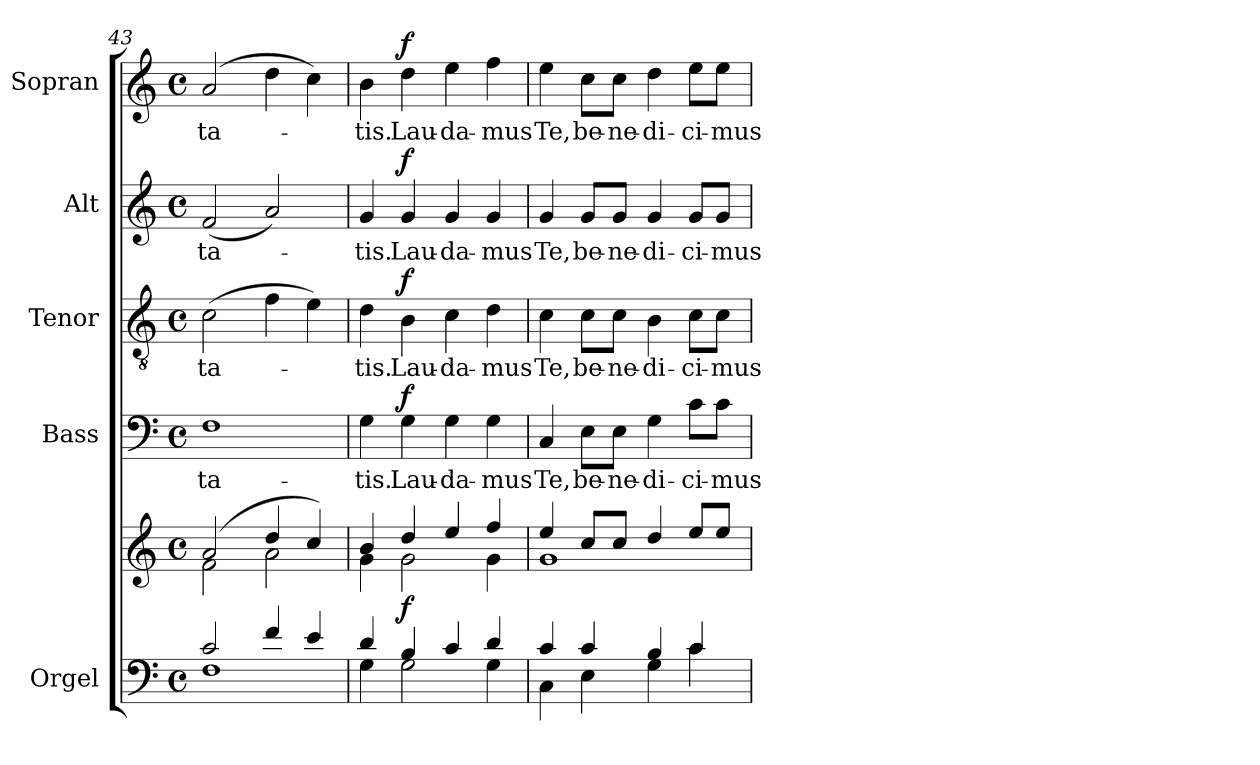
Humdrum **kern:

**kern	**kern	**dynam	**kern	**text	**dynam	**kern	**text	**dynam	**kern	**text	**dynam	**kern	**text	**dynam
*part5	*part5	*part5	*part4	*part4	*part4	*part3	*part3	*part3	*part2	*part2	*part2	*part1	*part1	*part1
*staff6	*staff5	*staff5/6	*staff4	*staff4	*staff4	*staff3	*staff3	*staff3	*staff2	*staff2	*staff2	*staff1	*staff1	*staff1
*I"Orgel	*	*	*I"Bass	*	*	*I"Tenor	*	*	*I"Alt	*	*	*I"Sopran	*	*
*I'Org.	*	*	*I'B.	*	*	*I'T.	*	*	*I'A.	*	*	*I'S.	*	*
*clefF4	*clefG2	*	*clefF4	*	*	*clefGv2	*	*	*clefG2	*	*	*clefG2	*	*
*k[]	*k[]	*	*k[]	*	*	*k[]	*	*	*k[]	*	*	*k[]	*	*
*C:	*C:	*	*C:	*	*	*C:	*	*	*C:	*	*	*C:	*	*
*M4/4	*M4/4	*	*M4/4	*	*	*M4/4	*	*	*M4/4	*	*	*M4/4	*	*
*met(c)	*met(c)	*	*met(c)	*	*	*met(c)	*	*	*met(c)	*	*	*met(c)	*	*
=43	=43	=43	=43	=43	=43	=43	=43	=43	=43	=43	=43	=43	=43	=43
*^	*^	*	*	*	*	*	*	*	*	*	*	*	*	*
!	!	!	!	!	!	!LO:LY:b	!	!	!LO:LY:b	!	!	!LO:LY:b	!	!	!LO:LY:b	!
2c/	1F	(2a/	2f\	.	1F	-ta-	.	(>2c\	-ta-	.	(<2f/	-ta-	.	(2a/	-ta-	.
4f/	.	4dd/	2a\	.	.	.	.	4f\	.	.	2a/)	.	.	4dd\	.	.
4e/	.	4cc/)	.	.	.	.	.	4e\)	.	.	.	.	.	4cc\)	.	.
!!LO:LB:g=z
=44	=44	=44	=44	=44	=44	=44	=44	=44	=44	=44	=44	=44	=44	=44	=44	=44
!	!	!	!	!	!	!LO:LY:b	!	!	!LO:LY:b	!	!	!LO:LY:b	!	!	!LO:LY:b	!
4d/	4G\	4b/	4g\	.	4G\	-tis.	.	4d\	-tis.	.	4g/	-tis.	.	4b\	-tis.	.
!	!	!	!	!LO:DY:b	!	!LO:LY:b	!LO:DY:a	!	!LO:LY:b	!LO:DY:a	!	!LO:LY:b	!LO:DY:a	!	!LO:LY:b	!LO:DY:a
4B/	2G\	4dd/	2g\	f	4G\	Lau-	f	4B\	Lau-	f	4g/	Lau-	f	4dd\	Lau-	f
!	!	!	!	!	!	!LO:LY:b	!	!	!LO:LY:b	!	!	!LO:LY:b	!	!	!LO:LY:b	!
4c/	.	4ee/	.	.	4G\	-da-	.	4c\	-da-	.	4g/	-da-	.	4ee\	-da-	.
!	!	!	!	!	!	!LO:LY:b	!	!	!LO:LY:b	!	!	!LO:LY:b	!	!	!LO:LY:b	!
4d/	4G\	4ff/	4g\	.	4G\	-mus	.	4d\	-mus	.	4g/	-mus	.	4ff\	-mus	.
=45	=45	=45	=45	=45	=45	=45	=45	=45	=45	=45	=45	=45	=45	=45	=45	=45
!	!	!	!	!	!	!LO:LY:b	!	!	!LO:LY:b	!	!	!LO:LY:b	!	!	!LO:LY:b	!
4c/	4C\	4ee/	1g	.	4C/	Te,	.	4c\	Te,	.	4g/	Te,	.	4ee\	Te,	.
!	!	!	!	!	!	!LO:LY:b	!	!	!LO:LY:b	!	!	!LO:LY:b	!	!	!LO:LY:b	!
4c/	4E\	8cc/L	.	.	8E\L	be-	.	8c\L	be-	.	8g/L	be-	.	8cc\L	be-	.
!	!	!	!	!	!	!LO:LY:b	!	!	!LO:LY:b	!	!	!LO:LY:b	!	!	!LO:LY:b	!
.	.	8cc/J	.	.	8E\J	-ne-	.	8c\J	-ne-	.	8g/J	-ne-	.	8cc\J	-ne-	.
!	!	!	!	!	!	!LO:LY:b	!	!	!LO:LY:b	!	!	!LO:LY:b	!	!	!LO:LY:b	!
4B/	4G\	4dd/	.	.	4G\	-di-	.	4B\	-di-	.	4g/	-di-	.	4dd\	-di-	.
!	!	!	!	!	!	!LO:LY:b	!	!	!LO:LY:b	!	!	!LO:LY:b	!	!	!LO:LY:b	!
4c/	4c\	8ee/L	.	.	8c\L	-ci-	.	8c\L	-ci-	.	8g/L	-ci-	.	8ee\L	-ci-	.
!	!	!	!	!	!	!LO:LY:b	!	!	!LO:LY:b	!	!	!LO:LY:b	!	!	!LO:LY:b	!
.	.	8ee/J	.	.	8c\J	-mus	.	8c\J	-mus	.	8g/J	-mus	.	8ee\J	-mus	.
*v	*v	*	*	*	*	*	*	*	*	*	*	*	*	*	*	*
*	*v	*v	*	*	*	*	*	*	*	*	*	*	*	*	*
=	=	=	=	=	=	=	=	=	=	=	=	=	=	=
*-	*-	*-	*-	*-	*-	*-	*-	*-	*-	*-	*-	*-	*-	*-
